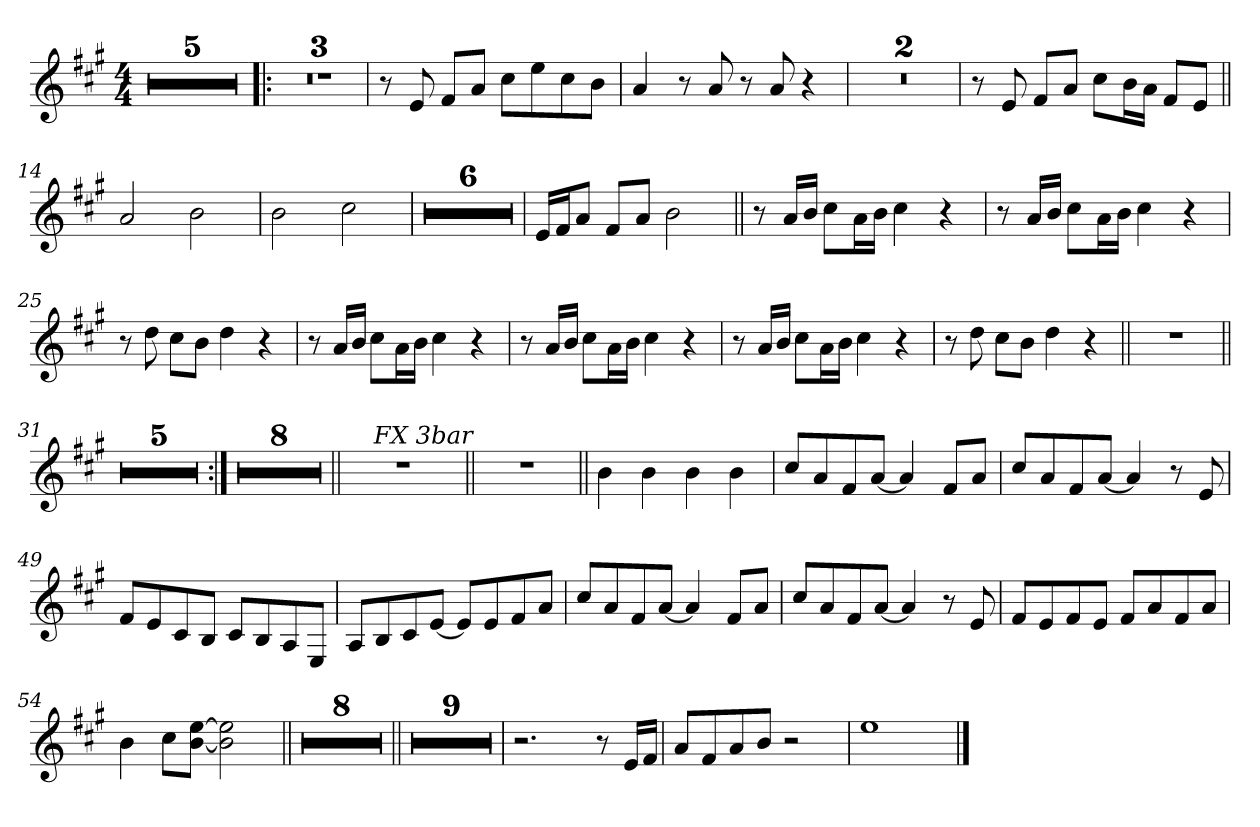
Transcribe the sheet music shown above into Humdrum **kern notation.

**kern
*part1
*staff1
!!LO:PB:g=z
*clefG2
*k[f#c#g#]
*A:
*M4/4
*MM125
=1
1r
=2
1r
=3
1r
=4
1r
=5
1r
=6!|:
1r
=7
1r
=8
1r
=9
8r
8ei/
8f#i/L
8ai/J
8cc#i\L
8eei\
8cc#i\
8bi\J
!!LO:LB:g=z
=10
4ai/
8r
8ai/
8r
8ai/
4r
=11
1r
=12
1r
=13
8r
8ei/
8f#i/L
8ai/J
8cc#i\L
16bi\L
16ai\JJ
8f#i/L
8ei/J
=14||
2ai/
2bi\
=15
2bi\
2cc#i\
=16
1r
=17
1r
!!LO:LB:g=z
=18
1r
=19
1r
=20
1r
=21
1r
=22
16ei/LL
16f#i/J
8ai/J
8f#i/L
8ai/J
2bi\
=23||
8r
16ai/LL
16bi/JJ
8cc#i\L
16ai\L
16bi\JJ
4cc#i\
4r
=24
8r
16ai/LL
16bi/JJ
8cc#i\L
16ai\L
16bi\JJ
4cc#i\
4r
!!LO:LB:g=z
=25
8r
8ddi\
8cc#i\L
8bi\J
4ddi\
4r
=26
8r
16ai/LL
16bi/JJ
8cc#i\L
16ai\L
16bi\JJ
4cc#i\
4r
=27
8r
16ai/LL
16bi/JJ
8cc#i\L
16ai\L
16bi\JJ
4cc#i\
4r
=28
8r
16ai/LL
16bi/JJ
8cc#i\L
16ai\L
16bi\JJ
4cc#i\
4r
=29
8r
8ddi\
8cc#i\L
8bi\J
4ddi\
4r
!!LO:LB:g=z
=30||
1r
=31||
1r
=32
1r
=33
1r
=34
1r
=35
1r
=36:|!
1r
=37
1r
=38
1r
!!LO:LB:g=z
=39
1r
=40
1r
=41
1r
=42
1r
=43
1r
=44||
*^
1r	8ryy
!	!LO:TX:a:i:t=FX 3bar
.	2..ryy
*v	*v
=45||
1r
=46||
4bi
4bi
4bi
4bi
!!LO:LB:g=z
=47
8cc#i/L
8ai/
8f#i/
[<8ai/J
4ai/]
8f#i/L
8ai/J
=48
8cc#i/L
8ai/
8f#i/
[<8ai/J
4ai/]
8r
8ei/
=49
8f#i/L
8ei/
8c#i/
8Bi/J
8c#i/L
8Bi/
8Ai/
8Ei/J
=50
8Ai/L
8Bi/
8c#i/
[<8ei/J
8ei/L]
8ei/
8f#i/
8ai/J
=51
8cc#i/L
8ai/
8f#i/
[<8ai/J
4ai/]
8f#i/L
8ai/J
!!LO:LB:g=z
=52
8cc#i/L
8ai/
8f#i/
[<8ai/J
4ai/]
8r
8ei/
=53
8f#i/L
8ei/
8f#i/
8ei/J
8f#i/L
8ai/
8f#i/
8ai/J
=54
4bi\
8cc#i\L
[<8bi\ [>8eeiJ
2bi\] 2eei]
=55||
1r
=56
1r
=57
1r
=58
1r
=59
1r
!!LO:LB:g=z
=60
1r
=61
1r
=62
1r
=63||
1r
=64
1r
=65
1r
=66
1r
=67
1r
!!LO:LB:g=z
=68
1r
=69
1r
=70
1r
=71
1r
=72
2.r
8r
16ei/LL
16f#i/JJ
=73
8ai/L
8f#i/
8ai/
8bi/J
2r
=74
1eei
==
*-
